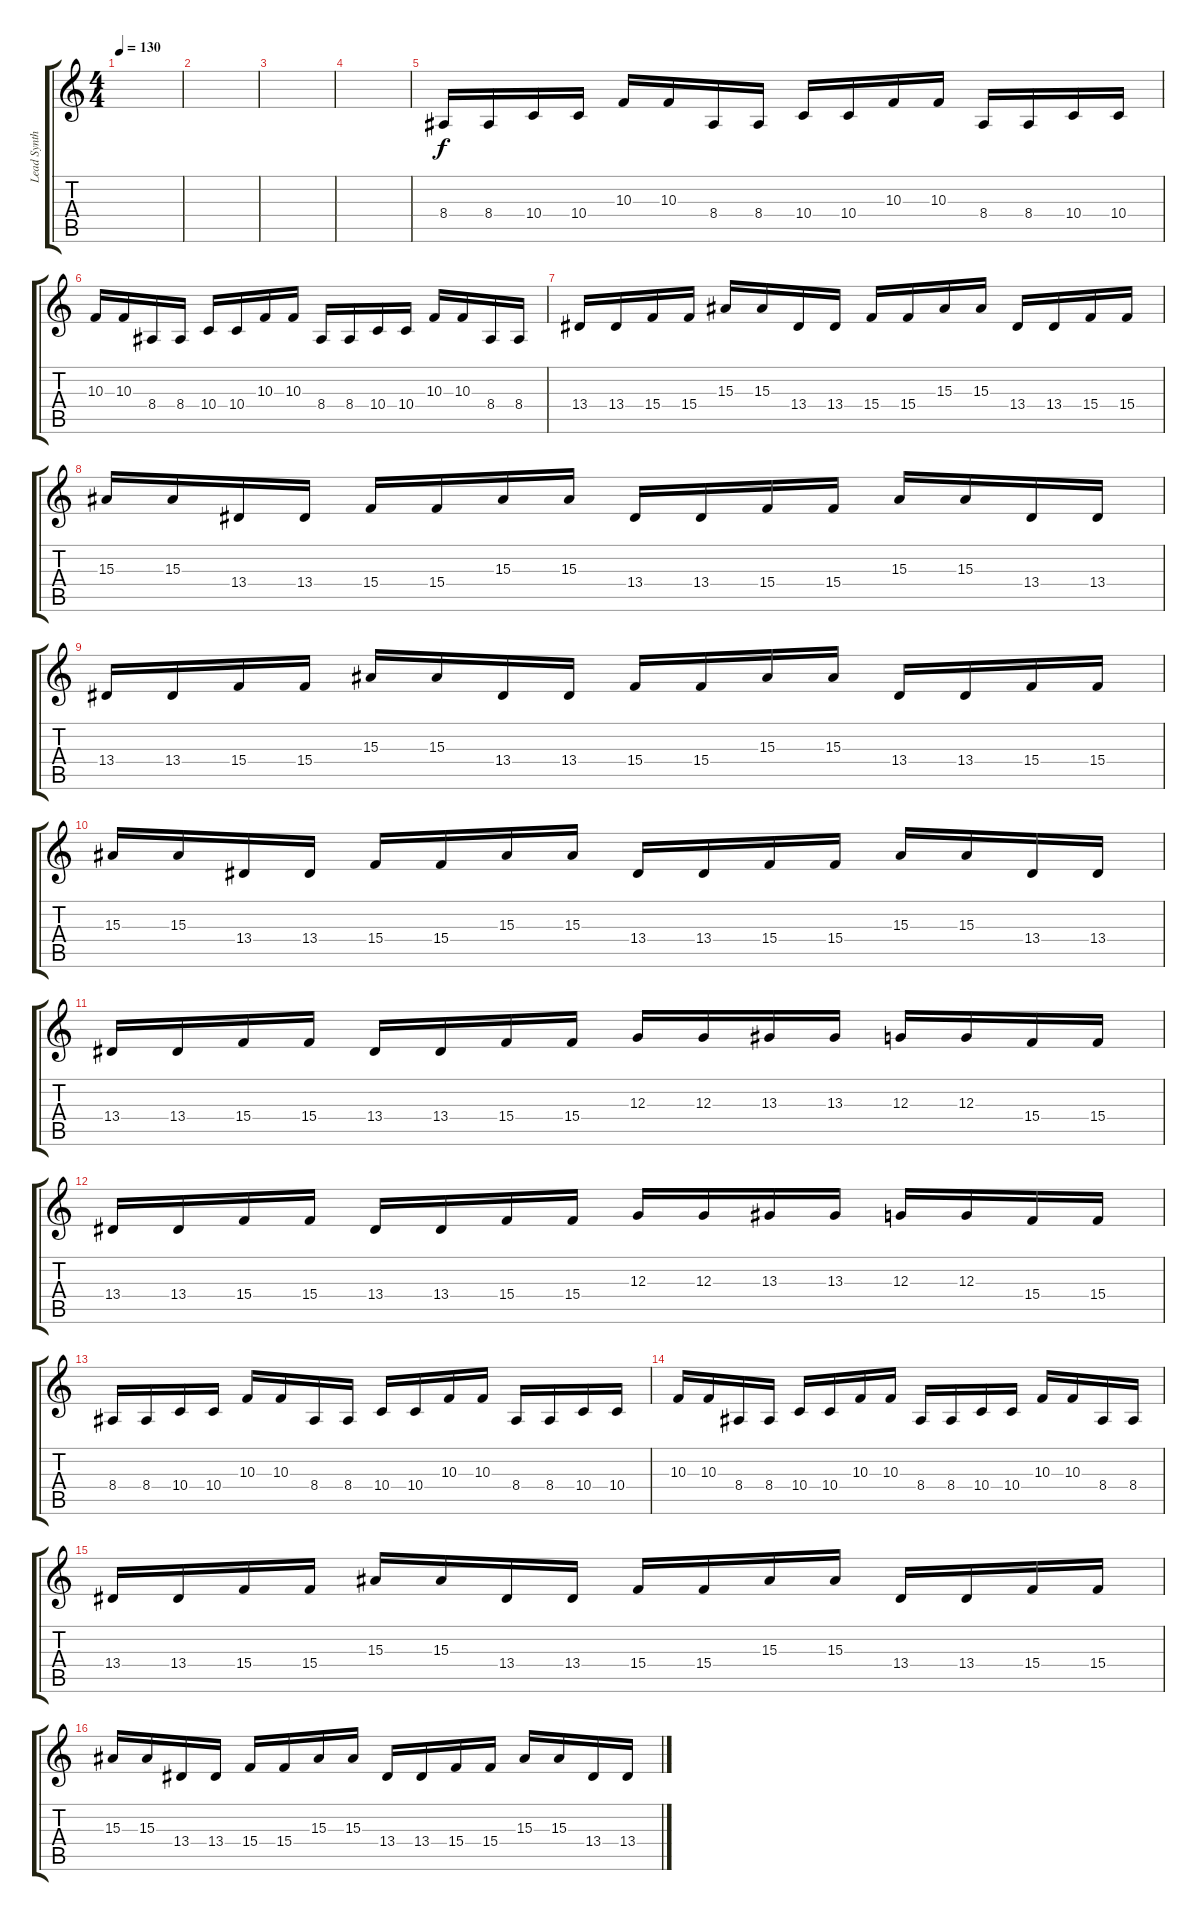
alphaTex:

\track ("Lead Synth #2" "Lead Synth") {instrument lead1square}
\staff {score tabs}
\tuning (E4 B3 G3 D3 A2 E2) {hide}
\ts (4 4)
\tempo 130
\clef g2
\ks c
|
|
|
|
8.4.16 8.4.16 10.4.16 10.4.16 10.3.16 10.3.16 8.4.16 8.4.16 10.4.16 10.4.16 10.3.16 10.3.16 8.4.16 8.4.16 10.4.16 10.4.16 |
10.3.16 10.3.16 8.4.16 8.4.16 10.4.16 10.4.16 10.3.16 10.3.16 8.4.16 8.4.16 10.4.16 10.4.16 10.3.16 10.3.16 8.4.16 8.4.16 |
13.4.16 13.4.16 15.4.16 15.4.16 15.3.16 15.3.16 13.4.16 13.4.16 15.4.16 15.4.16 15.3.16 15.3.16 13.4.16 13.4.16 15.4.16 15.4.16 |
15.3.16 15.3.16 13.4.16 13.4.16 15.4.16 15.4.16 15.3.16 15.3.16 13.4.16 13.4.16 15.4.16 15.4.16 15.3.16 15.3.16 13.4.16 13.4.16 |
13.4.16 13.4.16 15.4.16 15.4.16 15.3.16 15.3.16 13.4.16 13.4.16 15.4.16 15.4.16 15.3.16 15.3.16 13.4.16 13.4.16 15.4.16 15.4.16 |
15.3.16 15.3.16 13.4.16 13.4.16 15.4.16 15.4.16 15.3.16 15.3.16 13.4.16 13.4.16 15.4.16 15.4.16 15.3.16 15.3.16 13.4.16 13.4.16 |
13.4.16 13.4.16 15.4.16 15.4.16 13.4.16 13.4.16 15.4.16 15.4.16 12.3.16 12.3.16 13.3.16 13.3.16 12.3.16 12.3.16 15.4.16 15.4.16 |
13.4.16 13.4.16 15.4.16 15.4.16 13.4.16 13.4.16 15.4.16 15.4.16 12.3.16 12.3.16 13.3.16 13.3.16 12.3.16 12.3.16 15.4.16 15.4.16 |
8.4.16 8.4.16 10.4.16 10.4.16 10.3.16 10.3.16 8.4.16 8.4.16 10.4.16 10.4.16 10.3.16 10.3.16 8.4.16 8.4.16 10.4.16 10.4.16 |
10.3.16 10.3.16 8.4.16 8.4.16 10.4.16 10.4.16 10.3.16 10.3.16 8.4.16 8.4.16 10.4.16 10.4.16 10.3.16 10.3.16 8.4.16 8.4.16 |
13.4.16 13.4.16 15.4.16 15.4.16 15.3.16 15.3.16 13.4.16 13.4.16 15.4.16 15.4.16 15.3.16 15.3.16 13.4.16 13.4.16 15.4.16 15.4.16 |
15.3.16 15.3.16 13.4.16 13.4.16 15.4.16 15.4.16 15.3.16 15.3.16 13.4.16 13.4.16 15.4.16 15.4.16 15.3.16 15.3.16 13.4.16 13.4.16
